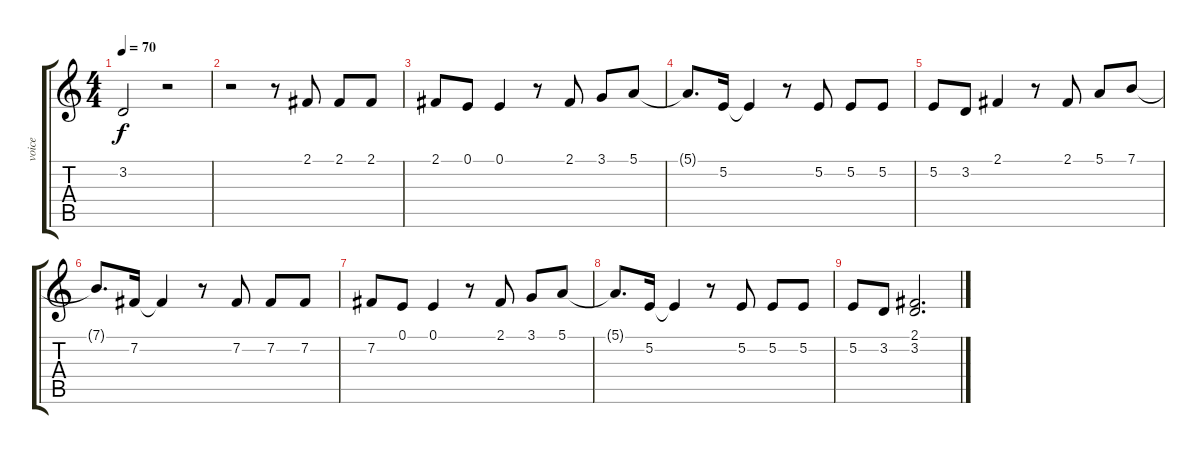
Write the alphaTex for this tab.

\track ("voice" "voice") {instrument choiraahs}
\staff {score tabs}
\tuning (E4 B3 G3 D3 A2 E2) {hide}
\ts (4 4)
\tempo 70
\clef g2
\ks c
3.2{t}.2{dy f} r.2 |
r.2 r.8 2.1.8 2.1.8 2.1.8 |
2.1.8 0.1.8 0.1.4 r.8 2.1.8 3.1.8 5.1.8 |
5.1{t}.8{d} 5.2.16 5.2{t}.4 r.8 5.2.8 5.2.8 5.2.8 |
5.2.8 3.2.8 2.1.4 r.8 2.1.8 5.1.8 7.1.8 |
7.1{t}.8{d} 7.2.16 7.2{t}.4 r.8 7.2.8 7.2.8 7.2.8 |
7.2.8 0.1.8 0.1.4 r.8 2.1.8 3.1.8 5.1.8 |
5.1{t}.8{d} 5.2.16 5.2{t}.4 r.8 5.2.8 5.2.8 5.2.8 |
5.2.8 3.2.8 (2.1 3.2).2{d}
